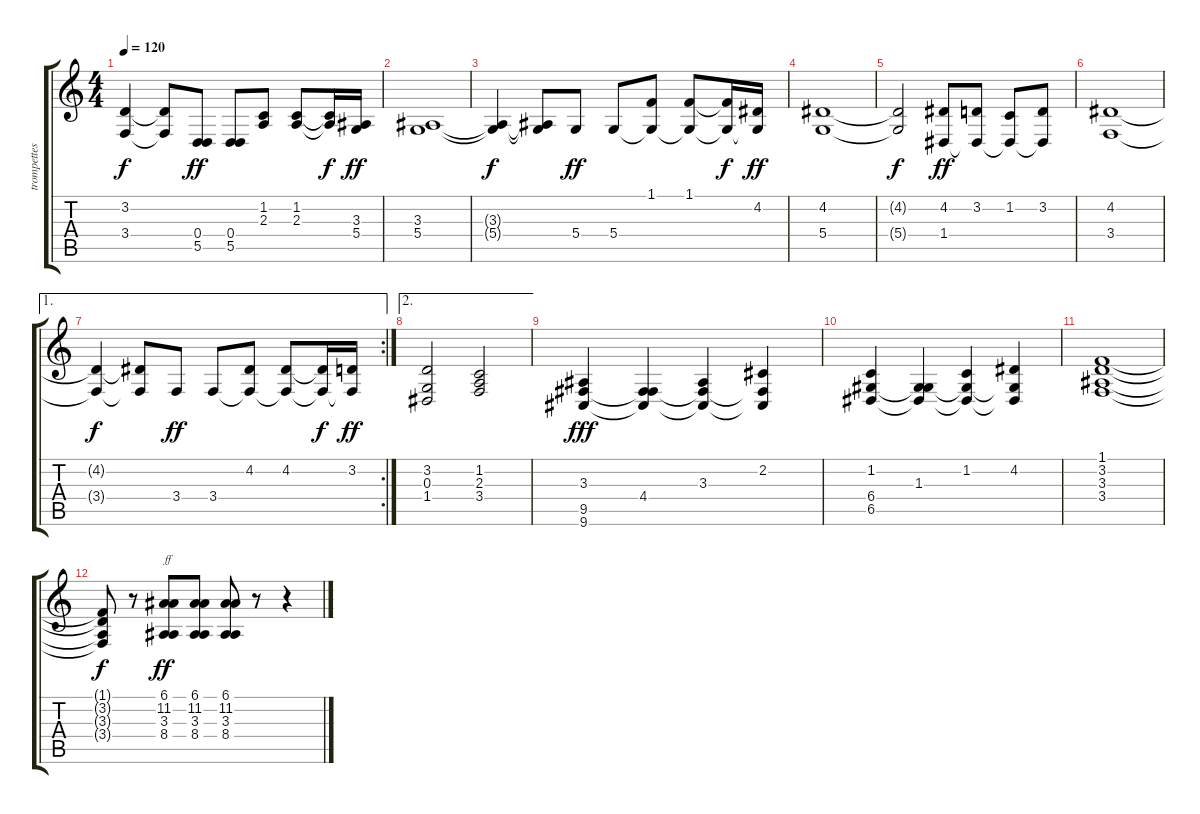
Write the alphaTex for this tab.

\track ("trompettes" "trompettes") {instrument trumpet}
\staff {score tabs}
\tuning (E4 B3 G3 D3 A2 E2) {hide}
\ts (4 4)
\tempo 120
\clef g2
\ks c
(3.2{t} 3.4{t}).4{dy f} (3.2{t} 3.4{t}).8 (0.4 5.5).8{dy ff} (0.4 5.5).8 (1.2 2.3).8 (1.2 2.3).8 (1.2{t} 2.3{t}).16{dy f} (3.3 5.4).16{dy ff} |
(3.3 5.4).1 |
(3.3{t} 5.4{t}).4{dy f} (3.3{t} 5.4{t}).8 5.4.8{dy ff} 5.4.8 (1.1 5.4{t}).8 (1.1 5.4{t}).8 (1.1{t} 5.4{t}).16{dy f} (4.2 5.4{t}).16{dy ff} |
(4.2 5.4).1 |
(4.2{t} 5.4{t}).2{dy f} (4.2 1.4).8{dy ff} (3.2 1.4{t}).8 (1.2 1.4{t}).8 (3.2 1.4{t}).8 |
(4.2 3.4).1 |
\ae 1
\rc 2
(4.2{t} 3.4{t}).4{dy f} (4.2{t} 3.4{t}).8 3.4.8{dy ff} 3.4.8 (4.2 3.4{t}).8 (4.2 3.4{t}).8 (4.2{t} 3.4{t}).16{dy f} (3.2 3.4{t}).16{dy ff} |
\ae 2
(3.2 0.3 1.4).2 (1.2 2.3 3.4).2 |
(3.3 9.5 9.6).4{dy fff} (4.4 9.5{t} 9.6{t}).4 (3.3 9.5{t} 9.6{t}).4 (2.2 9.5{t} 9.6{t}).4 |
(1.2 6.4 6.5).4 (1.3 6.4{t} 6.5{t}).4 (1.2 6.4{t} 6.5{t}).4 (4.2 6.4{t} 6.5{t}).4 |
(1.1 3.2 3.3 3.4).1 |
(1.1{t} 3.2{t} 3.3{t} 3.4{t}).8{dy f} r.8 (6.1 11.2 3.3 8.4).8{txt "ff" dy ff} (6.1 11.2 3.3 8.4).8 (6.1 11.2 3.3 8.4).8 r.8 r.4
